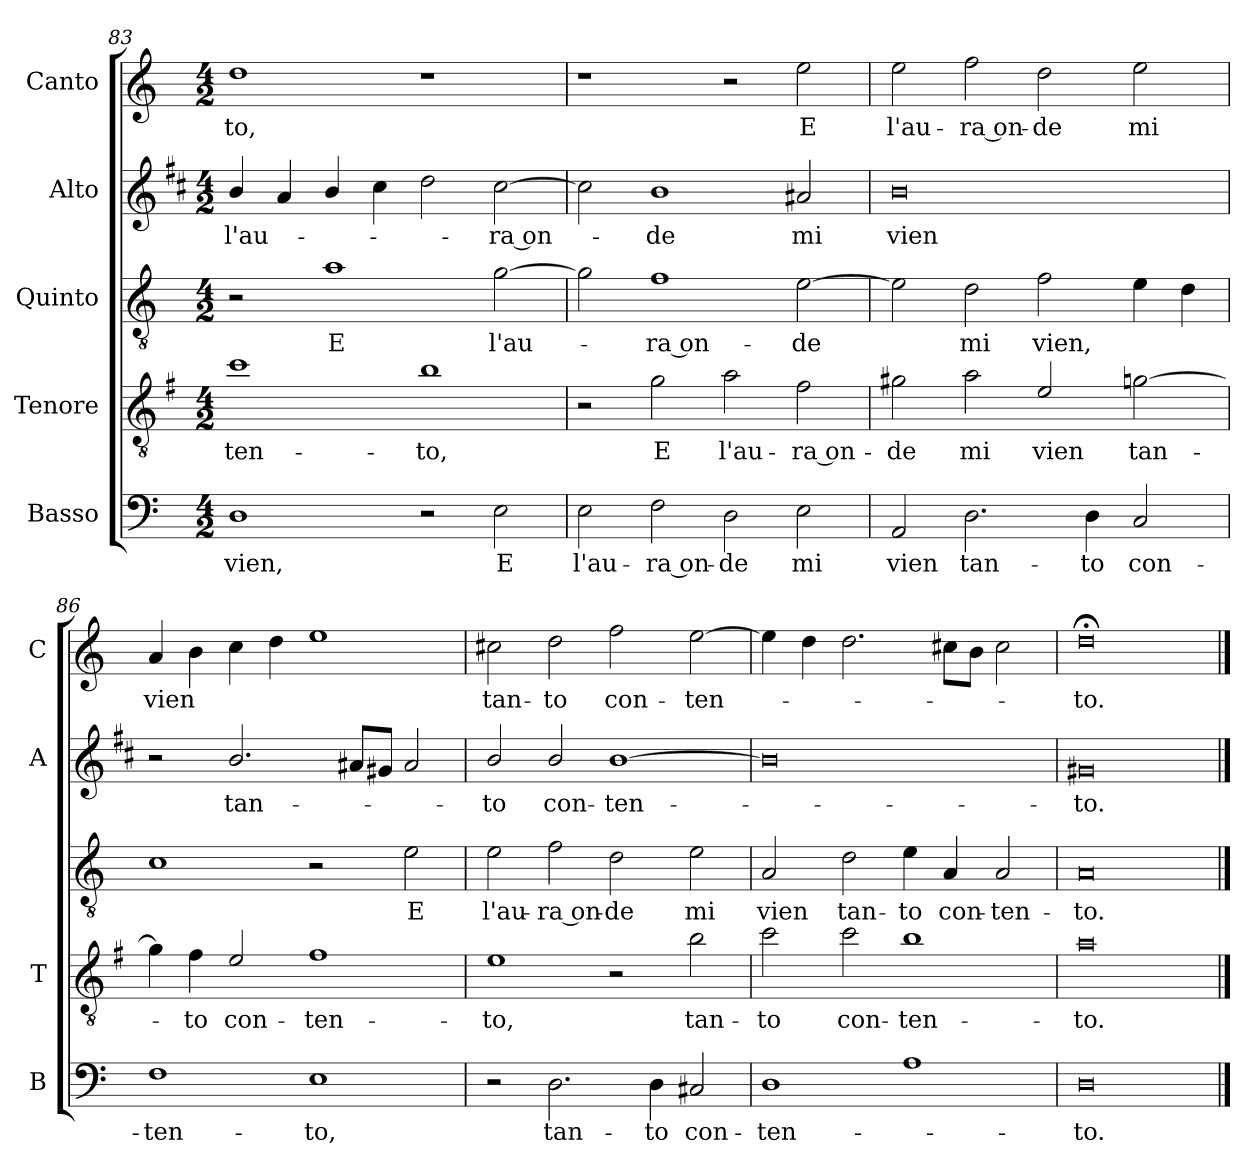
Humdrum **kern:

**kern	**text	**kern	**text	**kern	**text	**kern	**text	**kern	**text
*part5	*part5	*part4	*part4	*part3	*part3	*part2	*part2	*part1	*part1
*staff5	*staff5	*staff4	*staff4	*staff3	*staff3	*staff2	*staff2	*staff1	*staff1
*I"Basso	*	*I"Tenore	*	*I"Quinto	*	*I"Alto	*	*I"Canto	*
*I'B	*	*I'T	*	*	*	*I'A	*	*I'C	*
*clefF4	*	*clefGv2	*	*clefGv2	*	*clefG2	*	*clefG2	*
*	*	*ITrd4c7	*	*	*	*ITrd1c2	*	*	*
*k[]	*	*k[]	*	*k[]	*	*k[]	*	*k[]	*
*C:	*	*C:	*	*C:	*	*C:	*	*C:	*
*M4/2	*	*M4/2	*	*M4/2	*	*M4/2	*	*M4/2	*
=83	=83	=83	=83	=83	=83	=83	=83	=83	=83
!	!LO:LY:b	!	!LO:LY:b	!	!	!	!LO:LY:b	!	!LO:LY:b
1D	vien,	1f	-ten-	2r	.	4a/	l'au-	1dd	-to,
.	.	.	.	.	.	4g/	.	.	.
!	!	!	!	!	!LO:LY:b	!	!	!	!
.	.	.	.	1a	E	4a/	.	.	.
.	.	.	.	.	.	4b\	.	.	.
!	!	!	!LO:LY:b	!	!	!	!	!	!
2r	.	1e	-to,	.	.	2cc\	.	1r	.
!	!LO:LY:b	!	!	!	!LO:LY:b	!	!LO:LY:b	!	!
2E\	E	.	.	[2g\	l'au-	[2b\	-ra on-	.	.
=84	=84	=84	=84	=84	=84	=84	=84	=84	=84
!	!LO:LY:b	!	!	!	!	!	!	!	!
2E\	l'au-	2r	.	2g\]	.	2b\]	.	1r	.
!	!LO:LY:b	!	!LO:LY:b	!	!LO:LY:b	!	!LO:LY:b	!	!
2F\	-ra on-	2c\	E	1f	-ra on-	1a	-de	.	.
!	!LO:LY:b	!	!LO:LY:b	!	!	!	!	!	!
2D\	-de	2d\	l'au-	.	.	.	.	2r	.
!	!LO:LY:b	!	!LO:LY:b	!	!LO:LY:b	!	!LO:LY:b	!	!LO:LY:b
2E\	mi	2B\	-ra on-	[2e\	-de	2g#X/	mi	2ee\	E
=85	=85	=85	=85	=85	=85	=85	=85	=85	=85
!	!LO:LY:b	!	!LO:LY:b	!	!	!	!LO:LY:b	!	!LO:LY:b
2AA/	vien	2c#X\	-de	2e\]	.	0a	vien	2ee\	l'au-
!	!LO:LY:b	!	!LO:LY:b	!	!LO:LY:b	!	!	!	!LO:LY:b
2.D\	tan-	2d\	mi	2d\	mi	.	.	2ff\	-ra on-
!	!	!	!LO:LY:b	!	!LO:LY:b	!	!	!	!LO:LY:b
.	.	2A/	vien	2f\	vien,	.	.	2dd\	-de
!	!LO:LY:b	!	!	!	!	!	!	!	!
4D\	-to	.	.	.	.	.	.	.	.
!	!LO:LY:b	!	!LO:LY:b	!	!	!	!	!	!LO:LY:b
2C/	con-	[2cn\	tan-	4e\	.	.	.	2ee\	mi
.	.	.	.	4d\	.	.	.	.	.
!!LO:LB:g=z
=86	=86	=86	=86	=86	=86	=86	=86	=86	=86
!	!LO:LY:b	!	!	!	!	!	!	!	!LO:LY:b
1F	-ten-	4c\]	.	1c	.	2r	.	4a/	vien
!	!	!	!LO:LY:b	!	!	!	!	!	!
.	.	4B\	-to	.	.	.	.	4b\	.
!	!	!	!LO:LY:b	!	!	!	!LO:LY:b	!	!
.	.	2A/	con-	.	.	2.a/	tan-	4cc\	.
.	.	.	.	.	.	.	.	4dd\	.
!	!LO:LY:b	!	!LO:LY:b	!	!	!	!	!	!
1E	-to,	1B	-ten-	2r	.	.	.	1ee	.
.	.	.	.	.	.	8g#X/L	.	.	.
.	.	.	.	.	.	8f#X/J	.	.	.
!	!	!	!	!	!LO:LY:b	!	!	!	!
.	.	.	.	2e\	E	2g#/	.	.	.
=87	=87	=87	=87	=87	=87	=87	=87	=87	=87
!	!	!	!LO:LY:b	!	!LO:LY:b	!	!LO:LY:b	!	!LO:LY:b
2r	.	1A	-to,	2e\	l'au-	2a/	-to	2cc#X\	tan-
!	!LO:LY:b	!	!	!	!LO:LY:b	!	!LO:LY:b	!	!LO:LY:b
2.D\	tan-	.	.	2f\	-ra on-	2a/	con-	2dd\	-to
!	!	!	!	!	!LO:LY:b	!	!LO:LY:b	!	!LO:LY:b
.	.	2r	.	2d\	-de	[1a	-ten-	2ff\	con-
!	!LO:LY:b	!	!	!	!	!	!	!	!
4D\	-to	.	.	.	.	.	.	.	.
!	!LO:LY:b	!	!LO:LY:b	!	!LO:LY:b	!	!	!	!LO:LY:b
2C#X/	con-	2e\	tan-	2e\	mi	.	.	[2ee\	-ten-
=88	=88	=88	=88	=88	=88	=88	=88	=88	=88
!	!LO:LY:b	!	!LO:LY:b	!	!LO:LY:b	!	!	!	!
1D	-ten-	2f\	-to	2A/	vien	0a]	.	4ee\]	.
.	.	.	.	.	.	.	.	4dd\	.
!	!	!	!LO:LY:b	!	!LO:LY:b	!	!	!	!
.	.	2f\	con-	2d\	tan-	.	.	2.dd\	.
!	!	!	!LO:LY:b	!	!LO:LY:b	!	!	!	!
1A	.	1e	-ten-	4e\	-to	.	.	.	.
!	!	!	!	!	!LO:LY:b	!	!	!	!
.	.	.	.	4A/	con-	.	.	8cc#X\L	.
.	.	.	.	.	.	.	.	8b\J	.
!	!	!	!	!	!LO:LY:b	!	!	!	!
.	.	.	.	2A/	-ten-	.	.	2cc#\	.
=89	=89	=89	=89	=89	=89	=89	=89	=89	=89
!	!LO:LY:b	!	!LO:LY:b	!	!LO:LY:b	!	!LO:LY:b	!	!LO:LY:b
0D	-to.	0d	-to.	0A	-to.	0f#X	-to.	0dd;<	-to.
==	==	==	==	==	==	==	==	==	==
*-	*-	*-	*-	*-	*-	*-	*-	*-	*-
